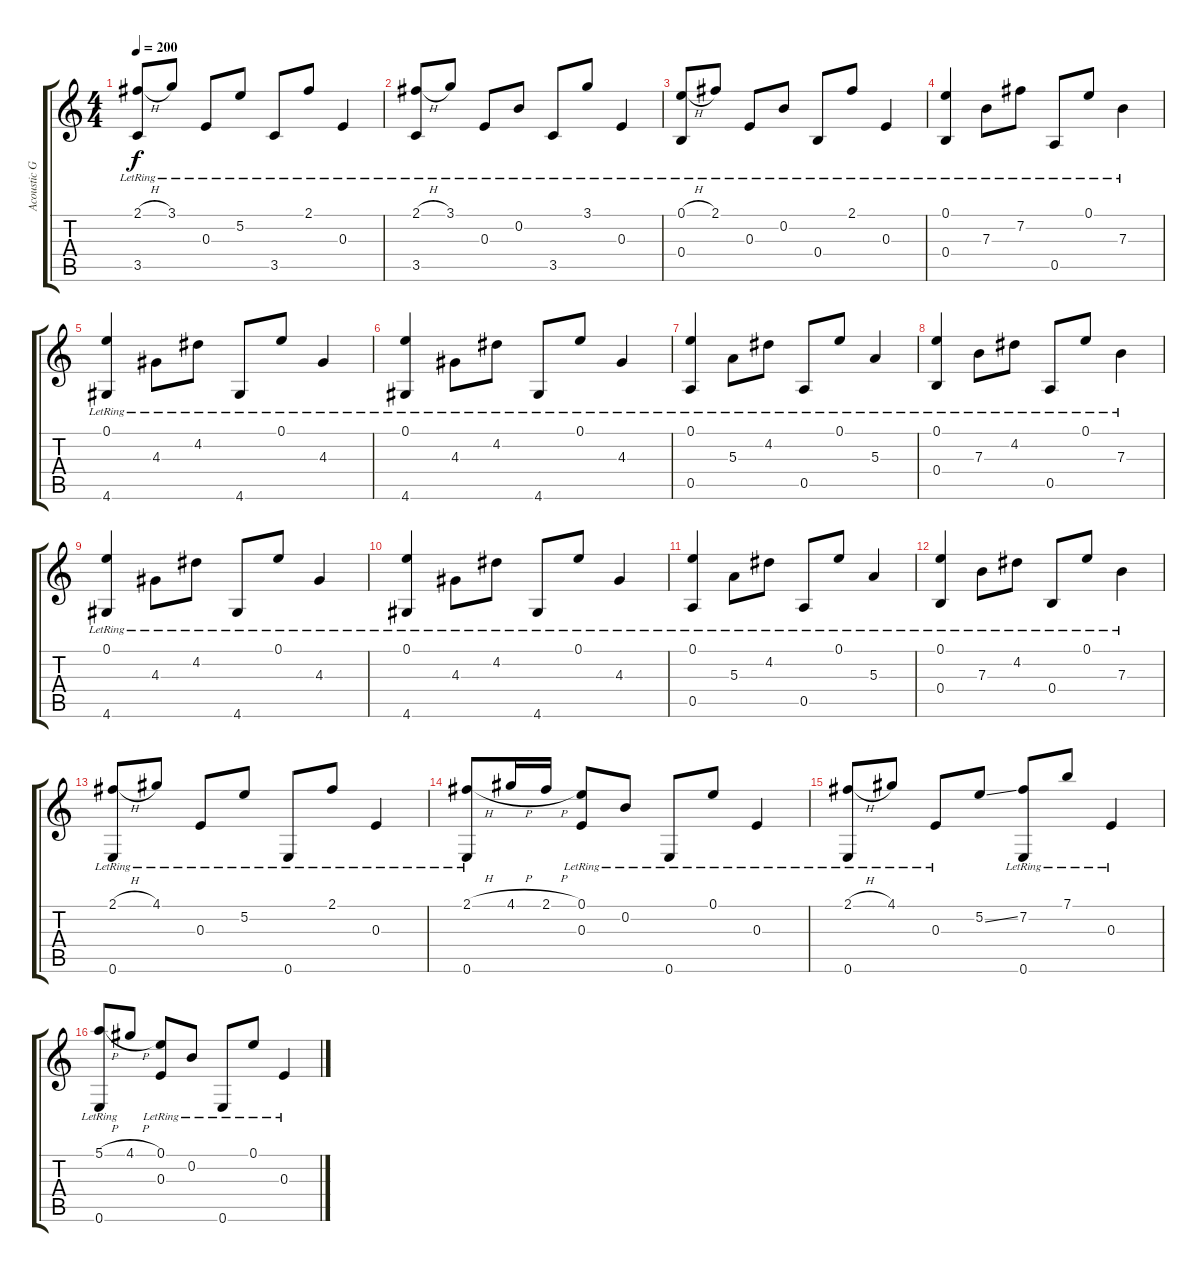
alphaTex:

\track ("Acoustic Guitar" "Acoustic G") {instrument acousticguitarnylon}
\staff {score tabs}
\tuning (E4 B3 E3 B2 A2 E2) {hide}
\ts (4 4)
\tempo 200
\clef g2
\ks c
(2.1{h} 3.5{lr}).8{dy f} 3.1{lr}.8 0.3{lr}.8 5.2{lr}.8 3.5{lr}.8 2.1{lr}.8 0.3{lr}.4 |
(2.1{h} 3.5{lr}).8 3.1{lr}.8 0.3{lr}.8 0.2{lr}.8 3.5{lr}.8 3.1{lr}.8 0.3{lr}.4 |
(0.1{h} 0.4{lr}).8 2.1{lr}.8 0.3{lr}.8 0.2{lr}.8 0.4{lr}.8 2.1{lr}.8 0.3{lr}.4 |
(0.1{lr} 0.4{lr}).4 7.3{lr}.8 7.2{lr}.8 0.5{lr}.8 0.1{lr}.8 7.3{lr}.4 |
(0.1{lr} 4.6{lr}).4 4.3{lr}.8 4.2{lr}.8 4.6{lr}.8 0.1{lr}.8 4.3{lr}.4 |
(0.1{lr} 4.6{lr}).4 4.3{lr}.8 4.2{lr}.8 4.6{lr}.8 0.1{lr}.8 4.3{lr}.4 |
(0.1{lr} 0.5{lr}).4 5.3{lr}.8 4.2{lr}.8 0.5{lr}.8 0.1{lr}.8 5.3{lr}.4 |
(0.1{lr} 0.4{lr}).4 7.3{lr}.8 4.2{lr}.8 0.5{lr}.8 0.1{lr}.8 7.3{lr}.4 |
(0.1{lr} 4.6{lr}).4 4.3{lr}.8 4.2{lr}.8 4.6{lr}.8 0.1{lr}.8 4.3{lr}.4 |
(0.1{lr} 4.6{lr}).4 4.3{lr}.8 4.2{lr}.8 4.6{lr}.8 0.1{lr}.8 4.3{lr}.4 |
(0.1{lr} 0.5{lr}).4 5.3{lr}.8 4.2{lr}.8 0.5{lr}.8 0.1{lr}.8 5.3{lr}.4 |
(0.1{lr} 0.4{lr}).4 7.3{lr}.8 4.2{lr}.8 0.4{lr}.8 0.1{lr}.8 7.3{lr}.4 |
(2.1{h} 0.6{lr}).8 4.1{lr}.8 0.3{lr}.8 5.2{lr}.8 0.6{lr}.8 2.1{lr}.8 0.3{lr}.4 |
(2.1{h} 0.6{lr}).8 4.1{h}.16 2.1{h}.16 (0.1{lr} 0.3{lr}).8 0.2{lr}.8 0.6{lr}.8 0.1{lr}.8 0.3{lr}.4 |
(2.1{h} 0.6{lr}).8 4.1{lr}.8 0.3{lr}.8 5.2{ss}.8 (7.2{lr} 0.6{lr}).8 7.1{lr}.8 0.3{lr}.4 |
(5.1{h} 0.6{lr}).8 4.1{h}.8 (0.1{lr} 0.3{lr}).8 0.2{lr}.8 0.6{lr}.8 0.1{lr}.8 0.3{lr}.4
